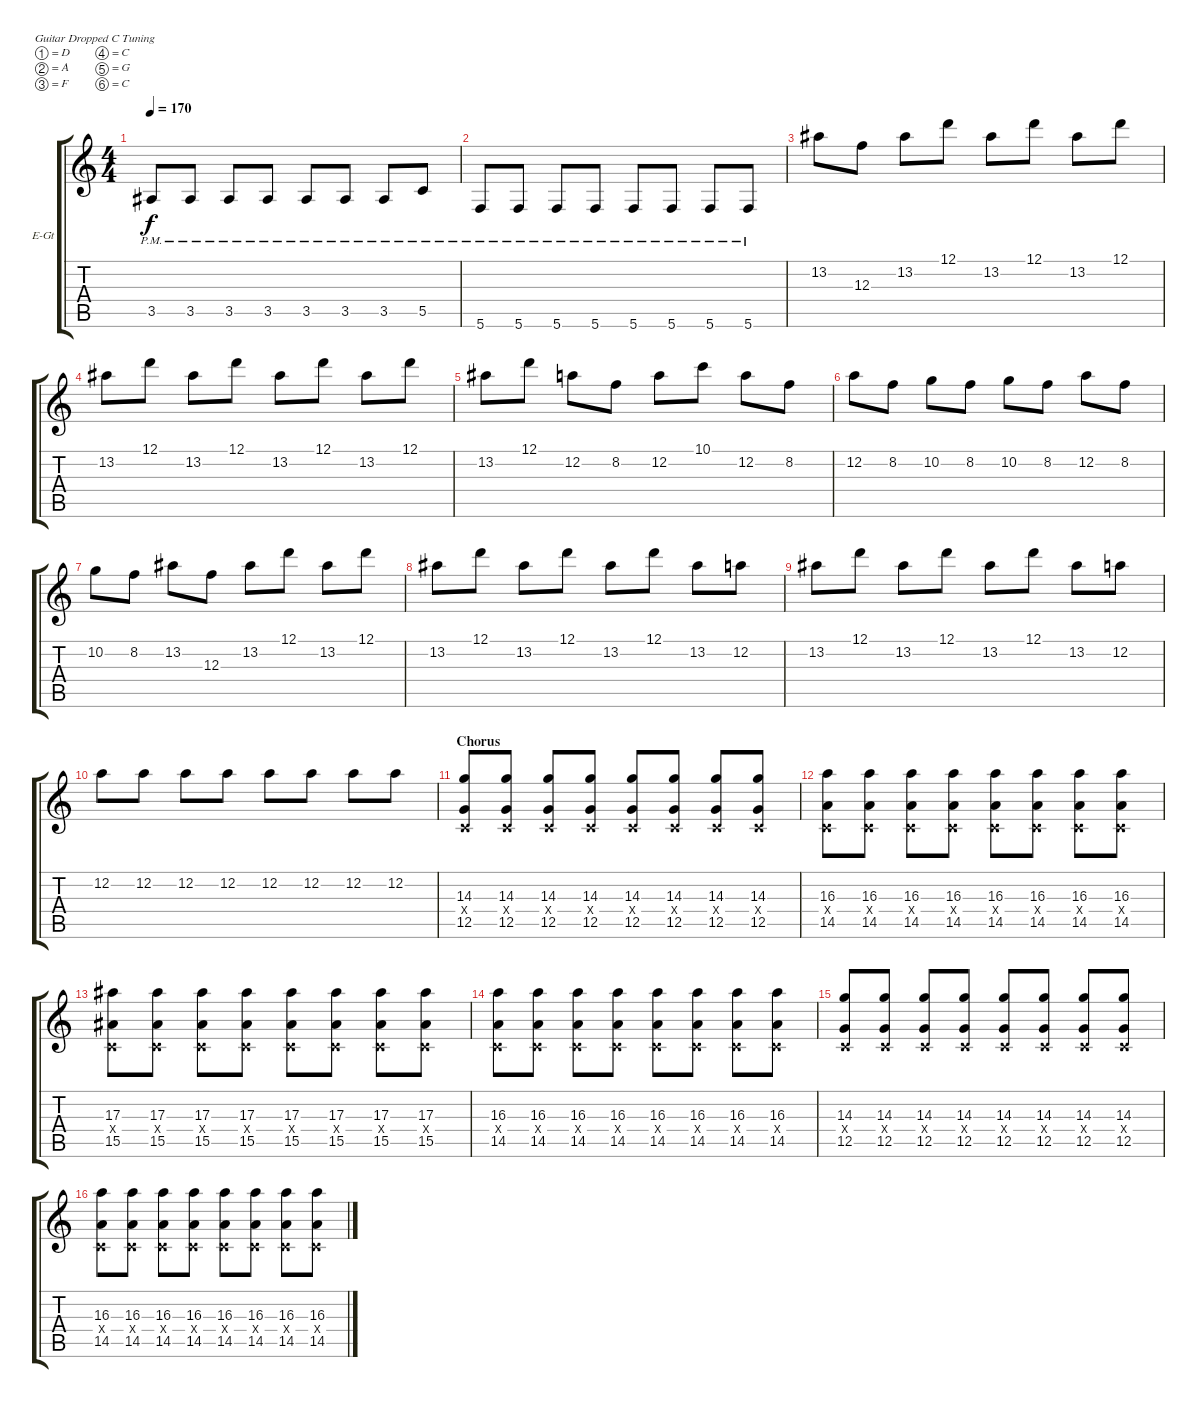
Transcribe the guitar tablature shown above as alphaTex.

\bracketExtendMode groupsimilarinstruments
\firstSystemTrackNameOrientation horizontal
\otherSystemsTrackNameOrientation horizontal
\track ("Whakaio Taahi" "E-Gt") {instrument distortionguitar}
\staff {score tabs}
\tuning (D4 A3 F3 C3 G2 C2)
\ts (4 4)
\tempo 170
\clef g2
\ks c
3.5{pm}.8{dy f} 3.5{pm}.8 3.5{pm}.8 3.5{pm}.8 3.5{pm}.8 3.5{pm}.8 3.5{pm}.8 5.5{pm}.8 |
5.6{pm}.8 5.6{pm}.8 5.6{pm}.8 5.6{pm}.8 5.6{pm}.8 5.6{pm}.8 5.6{pm}.8 5.6{pm}.8 |
13.2.8 12.3.8 13.2.8 12.1.8 13.2.8 12.1.8 13.2.8 12.1.8 |
13.2.8 12.1.8 13.2.8 12.1.8 13.2.8 12.1.8 13.2.8 12.1.8 |
13.2.8 12.1.8 12.2.8 8.2.8 12.2.8 10.1.8 12.2.8 8.2.8 |
12.2.8 8.2.8 10.2.8 8.2.8 10.2.8 8.2.8 12.2.8 8.2.8 |
10.2.8 8.2.8 13.2.8 12.3.8 13.2.8 12.1.8 13.2.8 12.1.8 |
13.2.8 12.1.8 13.2.8 12.1.8 13.2.8 12.1.8 13.2.8 12.2.8 |
13.2.8 12.1.8 13.2.8 12.1.8 13.2.8 12.1.8 13.2.8 12.2.8 |
12.2.8 12.2.8 12.2.8 12.2.8 12.2.8 12.2.8 12.2.8 12.2.8 |
\section ("" "Chorus")
(12.5 0.4{x} 14.3).8 (12.5 0.4{x} 14.3).8 (12.5 0.4{x} 14.3).8 (12.5 0.4{x} 14.3).8 (12.5 0.4{x} 14.3).8 (12.5 0.4{x} 14.3).8 (12.5 0.4{x} 14.3).8 (12.5 0.4{x} 14.3).8 |
(14.5 0.4{x} 16.3).8 (14.5 0.4{x} 16.3).8 (14.5 0.4{x} 16.3).8 (14.5 0.4{x} 16.3).8 (14.5 0.4{x} 16.3).8 (14.5 0.4{x} 16.3).8 (14.5 0.4{x} 16.3).8 (14.5 0.4{x} 16.3).8 |
(15.5 0.4{x} 17.3).8 (15.5 0.4{x} 17.3).8 (15.5 0.4{x} 17.3).8 (15.5 0.4{x} 17.3).8 (15.5 0.4{x} 17.3).8 (15.5 0.4{x} 17.3).8 (15.5 0.4{x} 17.3).8 (15.5 0.4{x} 17.3).8 |
(14.5 0.4{x} 16.3).8 (14.5 0.4{x} 16.3).8 (14.5 0.4{x} 16.3).8 (14.5 0.4{x} 16.3).8 (14.5 0.4{x} 16.3).8 (14.5 0.4{x} 16.3).8 (14.5 0.4{x} 16.3).8 (14.5 0.4{x} 16.3).8 |
(12.5 0.4{x} 14.3).8 (12.5 0.4{x} 14.3).8 (12.5 0.4{x} 14.3).8 (12.5 0.4{x} 14.3).8 (12.5 0.4{x} 14.3).8 (12.5 0.4{x} 14.3).8 (12.5 0.4{x} 14.3).8 (12.5 0.4{x} 14.3).8 |
(14.5 0.4{x} 16.3).8 (14.5 0.4{x} 16.3).8 (14.5 0.4{x} 16.3).8 (14.5 0.4{x} 16.3).8 (14.5 0.4{x} 16.3).8 (14.5 0.4{x} 16.3).8 (14.5 0.4{x} 16.3).8 (14.5 0.4{x} 16.3).8
